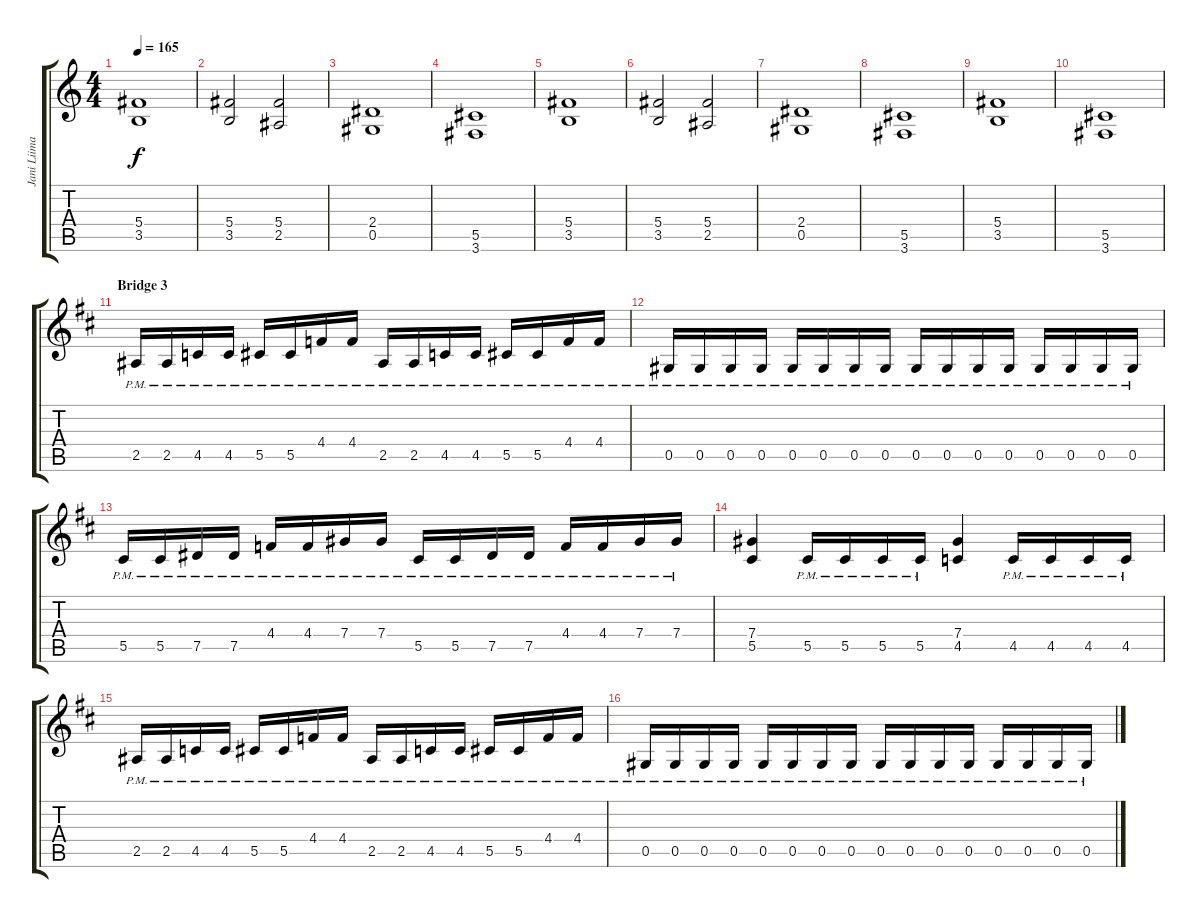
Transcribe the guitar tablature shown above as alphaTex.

\track ("Jani Liimatainen 2" "Jani Liima") {instrument distortionguitar}
\staff {score tabs}
\tuning (Eb4 Bb3 Gb3 Db3 Ab2 Eb2) {hide}
\ts (4 4)
\tempo 165
\clef g2
\ks aminor
(5.4 3.5).1{dy f} |
(5.4 3.5).2 (5.4 2.5).2 |
(2.4 0.5).1 |
(5.5 3.6).1 |
(5.4 3.5).1 |
(5.4 3.5).2 (5.4 2.5).2 |
(2.4 0.5).1 |
(5.5 3.6).1 |
(5.4 3.5).1 |
(5.5 3.6).1 |
\section ("" "Bridge 3")
\ks bminor
2.5{pm}.16 2.5{pm}.16 4.5{pm}.16 4.5{pm}.16 5.5{pm}.16 5.5{pm}.16 4.4{pm}.16 4.4{pm}.16 2.5{pm}.16 2.5{pm}.16 4.5{pm}.16 4.5{pm}.16 5.5{pm}.16 5.5{pm}.16 4.4{pm}.16 4.4{pm}.16 |
0.5{pm}.16 0.5{pm}.16 0.5{pm}.16 0.5{pm}.16 0.5{pm}.16 0.5{pm}.16 0.5{pm}.16 0.5{pm}.16 0.5{pm}.16 0.5{pm}.16 0.5{pm}.16 0.5{pm}.16 0.5{pm}.16 0.5{pm}.16 0.5{pm}.16 0.5{pm}.16 |
5.5{pm}.16 5.5{pm}.16 7.5{pm}.16 7.5{pm}.16 4.4{pm}.16 4.4{pm}.16 7.4{pm}.16 7.4{pm}.16 5.5{pm}.16 5.5{pm}.16 7.5{pm}.16 7.5{pm}.16 4.4{pm}.16 4.4{pm}.16 7.4{pm}.16 7.4{pm}.16 |
(7.4 5.5).4 5.5{pm}.16 5.5{pm}.16 5.5{pm}.16 5.5{pm}.16 (7.4 4.5).4 4.5{pm}.16 4.5{pm}.16 4.5{pm}.16 4.5{pm}.16 |
2.5{pm}.16 2.5{pm}.16 4.5{pm}.16 4.5{pm}.16 5.5{pm}.16 5.5{pm}.16 4.4{pm}.16 4.4{pm}.16 2.5{pm}.16 2.5{pm}.16 4.5{pm}.16 4.5{pm}.16 5.5{pm}.16 5.5{pm}.16 4.4{pm}.16 4.4{pm}.16 |
0.5{pm}.16 0.5{pm}.16 0.5{pm}.16 0.5{pm}.16 0.5{pm}.16 0.5{pm}.16 0.5{pm}.16 0.5{pm}.16 0.5{pm}.16 0.5{pm}.16 0.5{pm}.16 0.5{pm}.16 0.5{pm}.16 0.5{pm}.16 0.5{pm}.16 0.5{pm}.16
